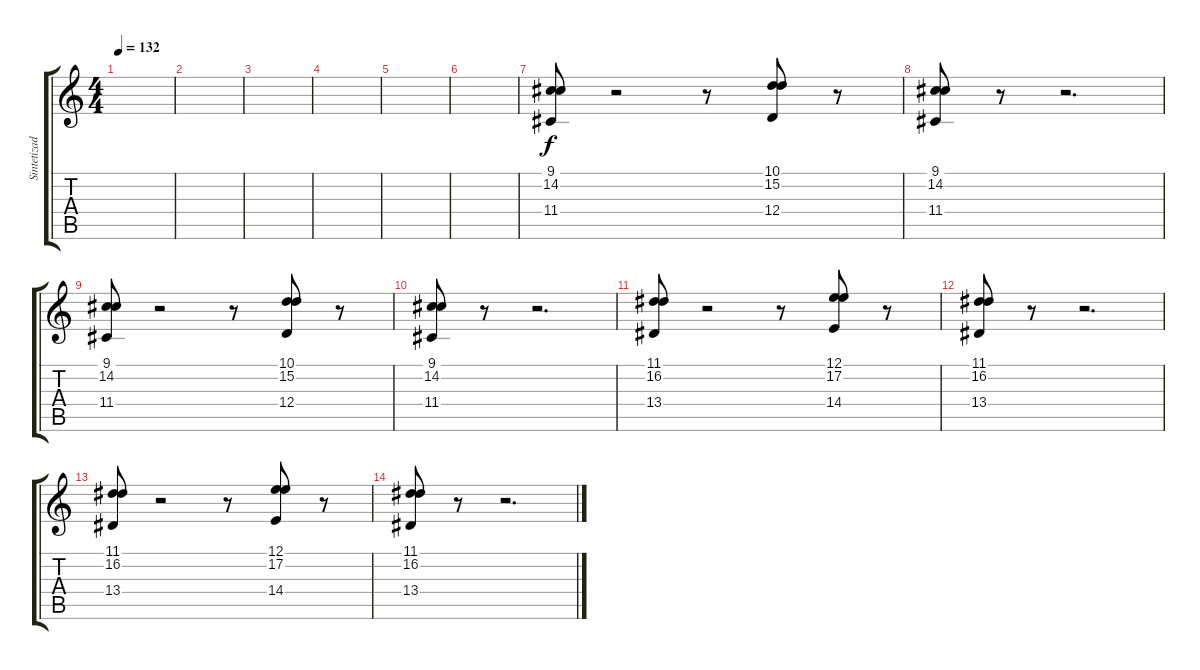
\track ("Sintetizador 2" "Sintetizad") {instrument tremolostrings}
\staff {score tabs}
\tuning (E4 B3 G3 D3 A2 E2) {hide}
\ts (4 4)
\tempo 132
\clef g2
\ks c
|
|
|
|
|
|
(9.1 14.2 11.4).8{instrument tremolostrings} r.2 r.8 (10.1 15.2 12.4).8 r.8 |
(9.1 14.2 11.4).8 r.8 r.2{d} |
(9.1 14.2 11.4).8 r.2 r.8 (10.1 15.2 12.4).8 r.8 |
(9.1 14.2 11.4).8 r.8 r.2{d} |
(11.1 16.2 13.4).8 r.2 r.8 (12.1 17.2 14.4).8 r.8 |
(11.1 16.2 13.4).8 r.8 r.2{d} |
(11.1 16.2 13.4).8 r.2 r.8 (12.1 17.2 14.4).8 r.8 |
(11.1 16.2 13.4).8 r.8 r.2{d}
